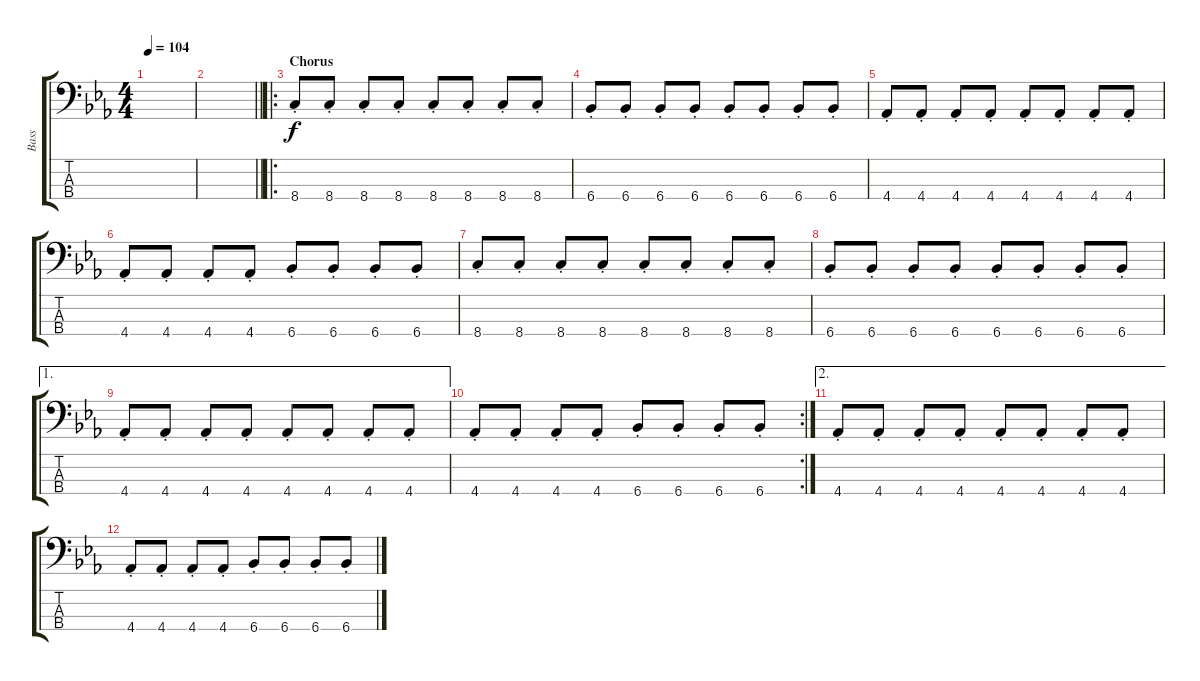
\track ("Bass" "Bass") {instrument electricbassfinger}
\staff {score tabs}
\tuning (G2 D2 A1 E1) {hide}
\ts (4 4)
\tempo 104
\clef f4
\ks eb
|
\barLineRight lightlight
|
\ro
\section ("" "Chorus")
8.4{st}.8 8.4{st}.8 8.4{st}.8 8.4{st}.8 8.4{st}.8 8.4{st}.8 8.4{st}.8 8.4{st}.8 |
6.4{st}.8 6.4{st}.8 6.4{st}.8 6.4{st}.8 6.4{st}.8 6.4{st}.8 6.4{st}.8 6.4{st}.8 |
4.4{st}.8 4.4{st}.8 4.4{st}.8 4.4{st}.8 4.4{st}.8 4.4{st}.8 4.4{st}.8 4.4{st}.8 |
4.4{st}.8 4.4{st}.8 4.4{st}.8 4.4{st}.8 6.4{st}.8 6.4{st}.8 6.4{st}.8 6.4{st}.8 |
8.4{st}.8 8.4{st}.8 8.4{st}.8 8.4{st}.8 8.4{st}.8 8.4{st}.8 8.4{st}.8 8.4{st}.8 |
6.4{st}.8 6.4{st}.8 6.4{st}.8 6.4{st}.8 6.4{st}.8 6.4{st}.8 6.4{st}.8 6.4{st}.8 |
\ae 1
4.4{st}.8 4.4{st}.8 4.4{st}.8 4.4{st}.8 4.4{st}.8 4.4{st}.8 4.4{st}.8 4.4{st}.8 |
\rc 2
4.4{st}.8 4.4{st}.8 4.4{st}.8 4.4{st}.8 6.4{st}.8 6.4{st}.8 6.4{st}.8 6.4{st}.8 |
\ae 2
4.4{st}.8 4.4{st}.8 4.4{st}.8 4.4{st}.8 4.4{st}.8 4.4{st}.8 4.4{st}.8 4.4{st}.8 |
4.4{st}.8 4.4{st}.8 4.4{st}.8 4.4{st}.8 6.4{st}.8 6.4{st}.8 6.4{st}.8 6.4{st}.8
